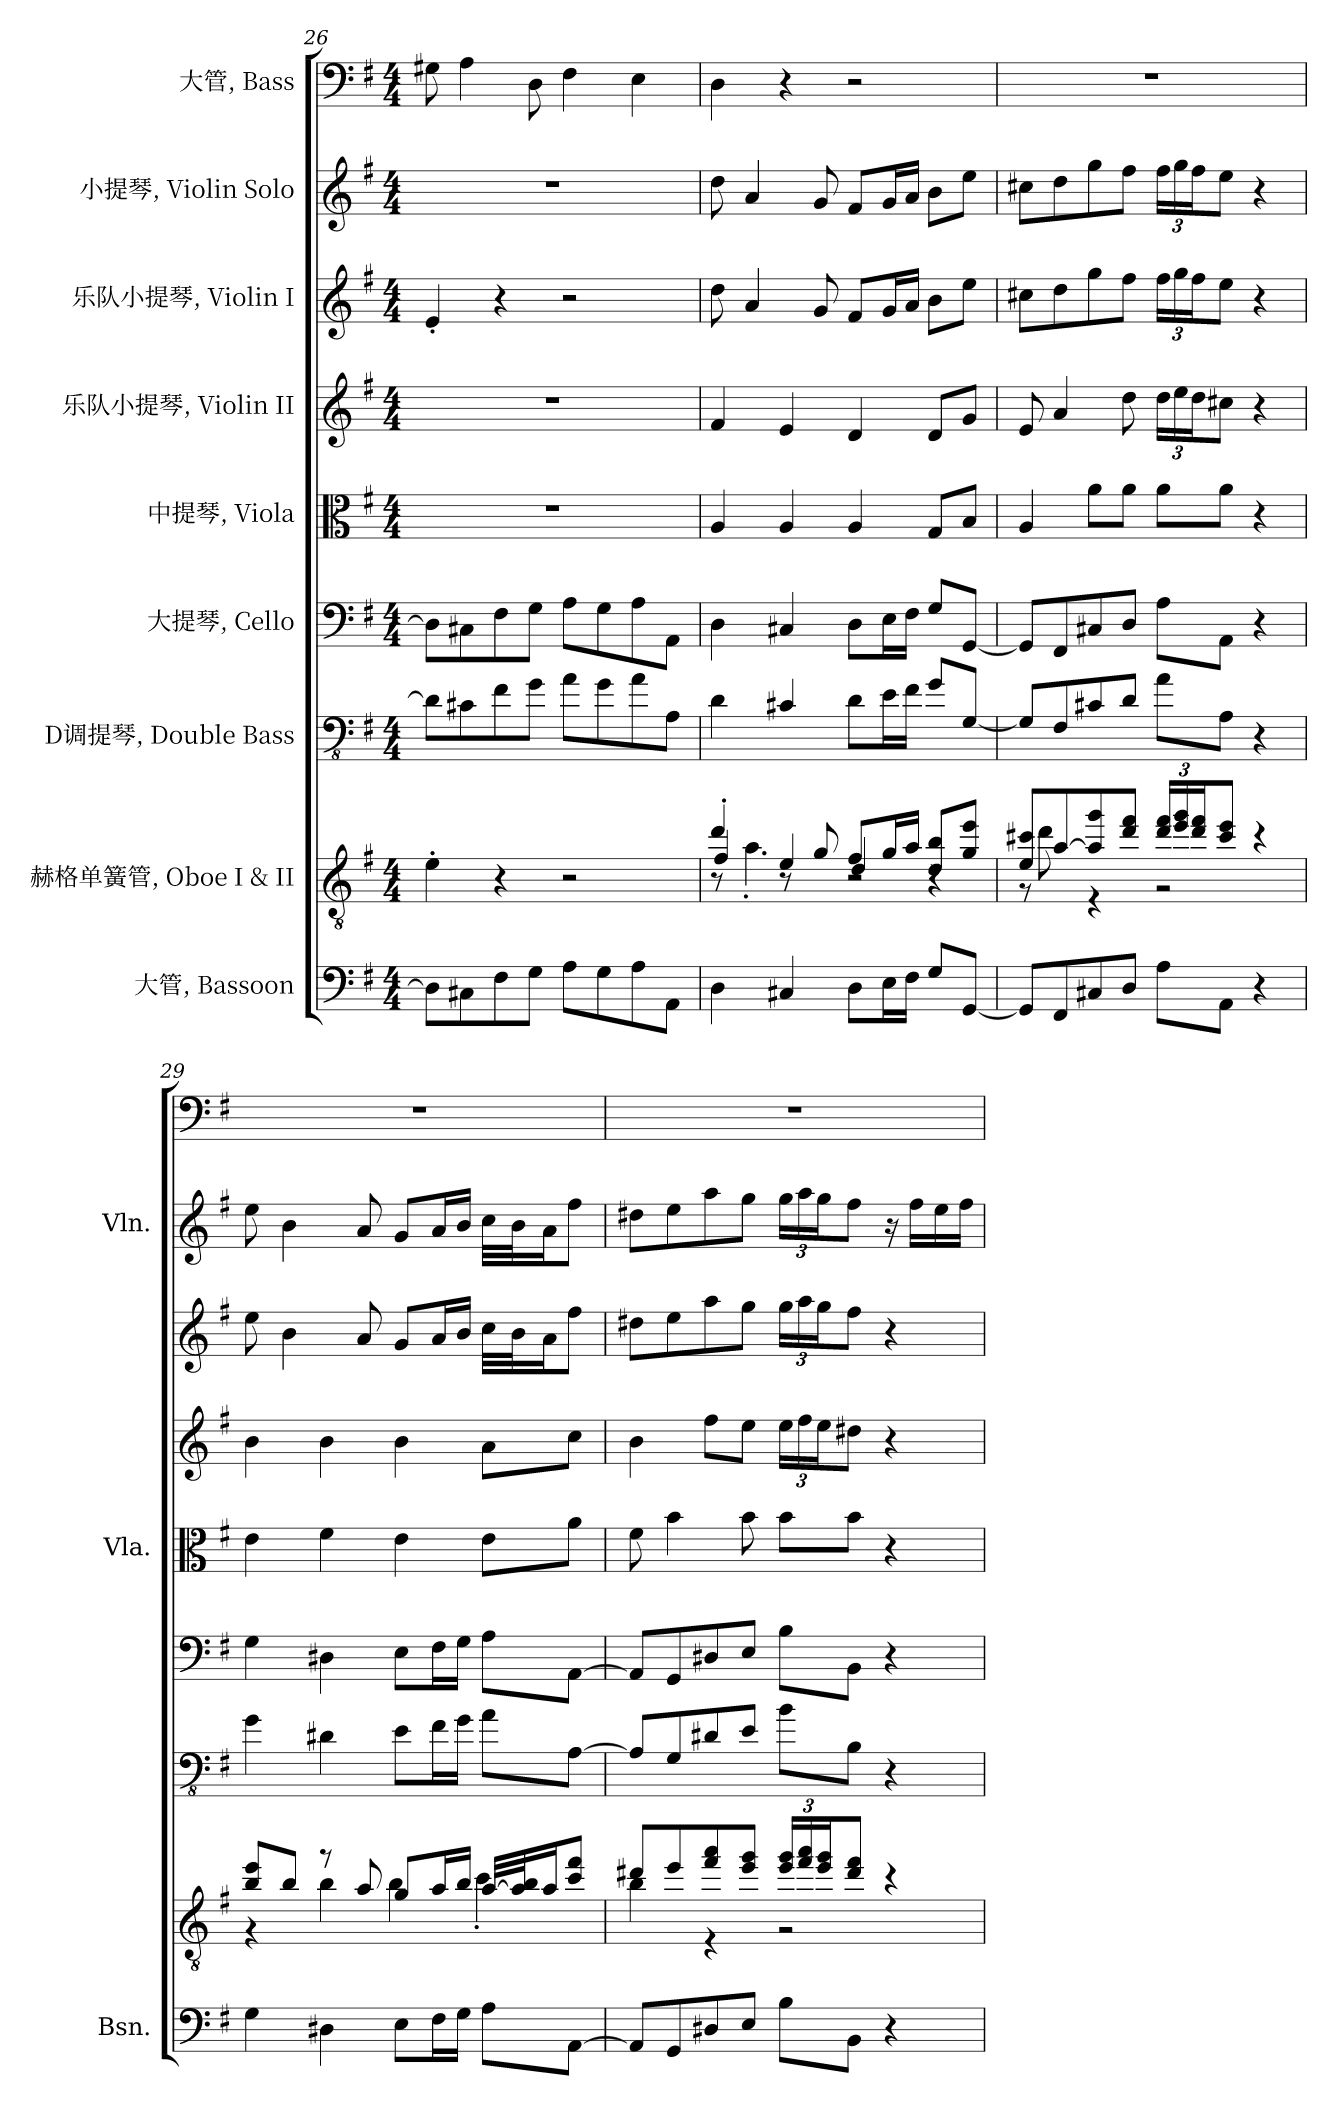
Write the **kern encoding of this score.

**kern	**kern	**kern	**kern	**kern	**kern	**kern	**kern	**kern
*part9	*part8	*part7	*part6	*part5	*part4	*part3	*part2	*part1
*staff9	*staff8	*staff7	*staff6	*staff5	*staff4	*staff3	*staff2	*staff1
*I"大管, Bassoon	*I"赫格单簧管, Oboe I &amp; II	*I"D调提琴, Double Bass	*I"大提琴, Cello	*I"中提琴, Viola	*I"乐队小提琴, Violin II	*I"乐队小提琴, Violin I	*I"小提琴, Violin Solo	*I"大管, Bass
*I'Bsn.	*	*	*	*I'Vla.	*	*	*I'Vln.	*
*clefF4	*clefGv2	*clefFv4	*clefF4	*clefC3	*clefG2	*clefG2	*clefG2	*clefF4
*	*	*ITrd7c12	*	*	*	*	*	*
*k[f#]	*k[f#]	*k[f#]	*k[f#]	*k[f#]	*k[f#]	*k[f#]	*k[f#]	*k[f#]
*M4/4	*M4/4	*M4/4	*M4/4	*M4/4	*M4/4	*M4/4	*M4/4	*M4/4
=26	=26	=26	=26	=26	=26	=26	=26	=26
8D\L]	4e'\	8DD\L]	8D\L]	1r	1r	4e'/	1r	8G#X\
8C#X\	.	8CC#X\	8C#X\	.	.	.	.	4A\
8F#\	4r	8FF#\	8F#\	.	.	4r	.	.
8G\J	.	8GG\J	8G\J	.	.	.	.	8D\
8A\L	2r	8AA\L	8A\L	.	.	2r	.	4F#\
8G\	.	8GG\	8G\	.	.	.	.	.
8A\	.	8AA\	8A\	.	.	.	.	4E\
8AA\J	.	8AAA\J	8AA\J	.	.	.	.	.
!!LO:PB:g=z
=27	=27	=27	=27	=27	=27	=27	=27	=27
*	*^	*	*	*	*	*	*	*
*	*	*^	*	*	*	*	*	*	*
4D\	4dd'/	8r	4f#/	4DD\	4D\	4A/	4f#/	8dd\	8dd\	4D\
.	.	4.a'\	.	.	.	.	.	4a/	4a/	.
4C#X/	8r	.	4e/	4CC#X/	4C#X/	4A/	4e/	.	.	4r
.	8g/	.	.	.	.	.	.	8g/	8g/	.
8D\L	8f#/L	2r	4d/	8DD\L	8D\L	4A/	4d/	8f#/L	8f#/L	2r
16E\L	16g/L	.	.	16EE\L	16E\L	.	.	16g/L	16g/L	.
16F#\JJ	16a/JJ	.	.	16FF#\JJ	16F#\JJ	.	.	16a/JJ	16a/JJ	.
8G/L	8d/ 8b/L	.	4r	8GG/L	8G/L	8G/L	8d/L	8b\L	8b\L	.
[8GG/J	8g/ 8ee/J	.	.	[8GGG/J	[8GG/J	8B/J	8g/J	8ee\J	8ee\J	.
*	*	*v	*v	*	*	*	*	*	*	*
=28	=28	=28	=28	=28	=28	=28	=28	=28	=28
8GG/L]	8e/ 8cc#X/L	8r	8GGG/L]	8GG/L]	4A/	8e/	8cc#X\L	8cc#X\L	1r
8FF#/	[8a/	8dd\	8FFF#/	8FF#/	.	4a/	8dd\	8dd\	.
8C#X/	8a/] 8gg/	4r	8CC#X/	8C#X/	8a\L	.	8gg\	8gg\	.
8D/J	8dd/ 8ff#/J	.	8DD/J	8D/J	8a\J	8dd\	8ff#\J	8ff#\J	.
*	*Xbrackettup	*	*	*	*	*Xbrackettup	*Xbrackettup	*Xbrackettup	*
8A\L	24dd/ 24ff#/LL	2r	8AA\L	8A\L	8a\L	24dd\LL	24ff#\LL	24ff#\LL	.
.	24ee/ 24gg/	.	.	.	.	24ee\	24gg\	24gg\	.
.	24dd/ 24ff#/J	.	.	.	.	24dd\J	24ff#\J	24ff#\J	.
8AA\J	8cc#/ 8ee/J	.	8AAA\J	8AA\J	8a\J	8cc#X\J	8ee\J	8ee\J	.
4r	4r	.	4r	4r	4r	4r	4r	4r	.
=29	=29	=29	=29	=29	=29	=29	=29	=29	=29
4G\	8b/ 8ee/L	4r	4GG\	4G\	4e\	4b\	8ee\	8ee\	1r
.	8b/J	.	.	.	.	.	4b\	4b\	.
4D#X\	8r	4b\	4DD#X\	4D#X\	4f#\	4b\	.	.	.
.	8a/	.	.	.	.	.	8a/	8a/	.
8E\L	8g/L	4b\	8EE\L	8E\L	4e\	4b\	8g/L	8g/L	.
16F#\L	16a/L	.	16FF#\L	16F#\L	.	.	16a/L	16a/L	.
16G\JJ	16b/JJ	.	16GG\JJ	16G\JJ	.	.	16b/JJ	16b/JJ	.
8A\L	[32a/LLL	4cc'\	8AA\L	8A\L	8e\L	8a\L	32cc\LLL	32cc\LLL	.
.	32a/] 32b/J	.	.	.	.	.	32b\J	32b\J	.
.	16a/J	.	.	.	.	.	16a\J	16a\J	.
[8AA\J	8cc/ 8ff#/J	.	[8AAA\J	[8AA\J	8a\J	8cc\J	8ff#\J	8ff#\J	.
!!LO:PB:g=z
=30	=30	=30	=30	=30	=30	=30	=30	=30	=30
8AA/L]	8dd#X/L	4b\	8AAA/L]	8AA/L]	8f#\	4b\	8dd#X\L	8dd#X\L	1r
8GG/	8ee/	.	8GGG/	8GG/	4b\	.	8ee\	8ee\	.
8D#X/	8ff#/ 8aa/	4r	8DD#X/	8D#X/	.	8ff#\L	8aa\	8aa\	.
8E/J	8ee/ 8gg/J	.	8EE/J	8E/J	8b\	8ee\J	8gg\J	8gg\J	.
8B\L	24ee/ 24gg/LL	2r	8BB\L	8B\L	8b\L	24ee\LL	24gg\LL	24gg\LL	.
.	24ff#/ 24aa/	.	.	.	.	24ff#\	24aa\	24aa\	.
.	24ee/ 24gg/J	.	.	.	.	24ee\J	24gg\J	24gg\J	.
8BB\J	8dd#/ 8ff#/J	.	8BBB\J	8BB\J	8b\J	8dd#X\J	8ff#\J	8ff#\J	.
4r	4r	.	4r	4r	4r	4r	4r	16r	.
.	.	.	.	.	.	.	.	16ff#\LL	.
.	.	.	.	.	.	.	.	16ee\	.
.	.	.	.	.	.	.	.	16ff#\JJ	.
*	*v	*v	*	*	*	*	*	*	*
=	=	=	=	=	=	=	=	=
*-	*-	*-	*-	*-	*-	*-	*-	*-
